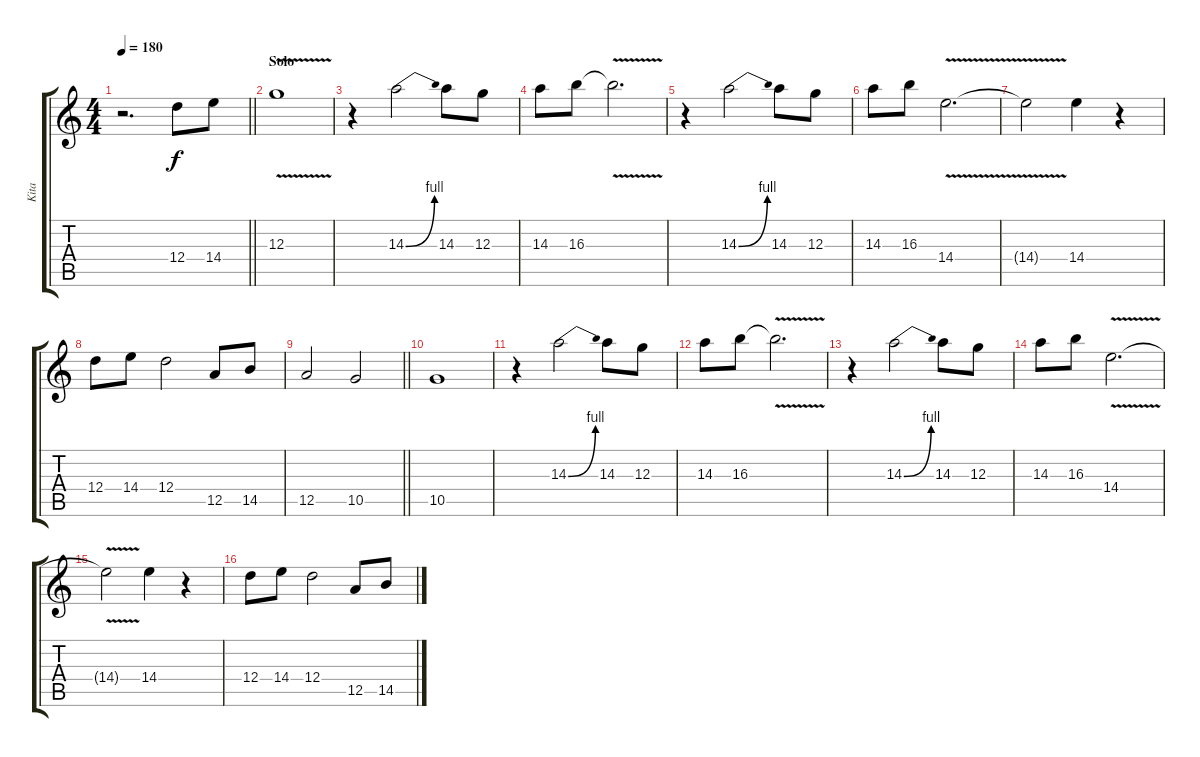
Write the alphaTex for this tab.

\track ("Kita" "Kita") {instrument distortionguitar}
\staff {score tabs}
\tuning (E4 B3 G3 D3 A2 E2) {hide}
\ts (4 4)
\tempo 180
\clef g2
\barLineRight lightlight
\ks c
r.2{d dy f instrument distortionguitar} 12.4.8 14.4.8 |
\section ("" "Solo")
12.3{v}.1 |
r.4 14.3{be (bend 0 0 60 4)}.2 14.3.8 12.3.8 |
14.3.8 16.3.8 16.3{v t}.2{d} |
r.4 14.3{be (bend 0 0 60 4)}.2 14.3.8 12.3.8 |
14.3.8 16.3.8 14.4{v}.2{d} |
14.4{t}.2 14.4.4 r.4 |
12.4.8 14.4.8 12.4.2 12.5.8 14.5.8 |
\barLineRight lightlight
12.5.2 10.5.2 |
10.5.1 |
r.4 14.3{be (bend 0 0 60 4)}.2 14.3.8 12.3.8 |
14.3.8 16.3.8 16.3{v t}.2{d} |
r.4 14.3{be (bend 0 0 60 4)}.2 14.3.8 12.3.8 |
14.3.8 16.3.8 14.4{v}.2{d} |
14.4{t}.2 14.4.4 r.4 |
12.4.8 14.4.8 12.4.2 12.5.8 14.5.8
